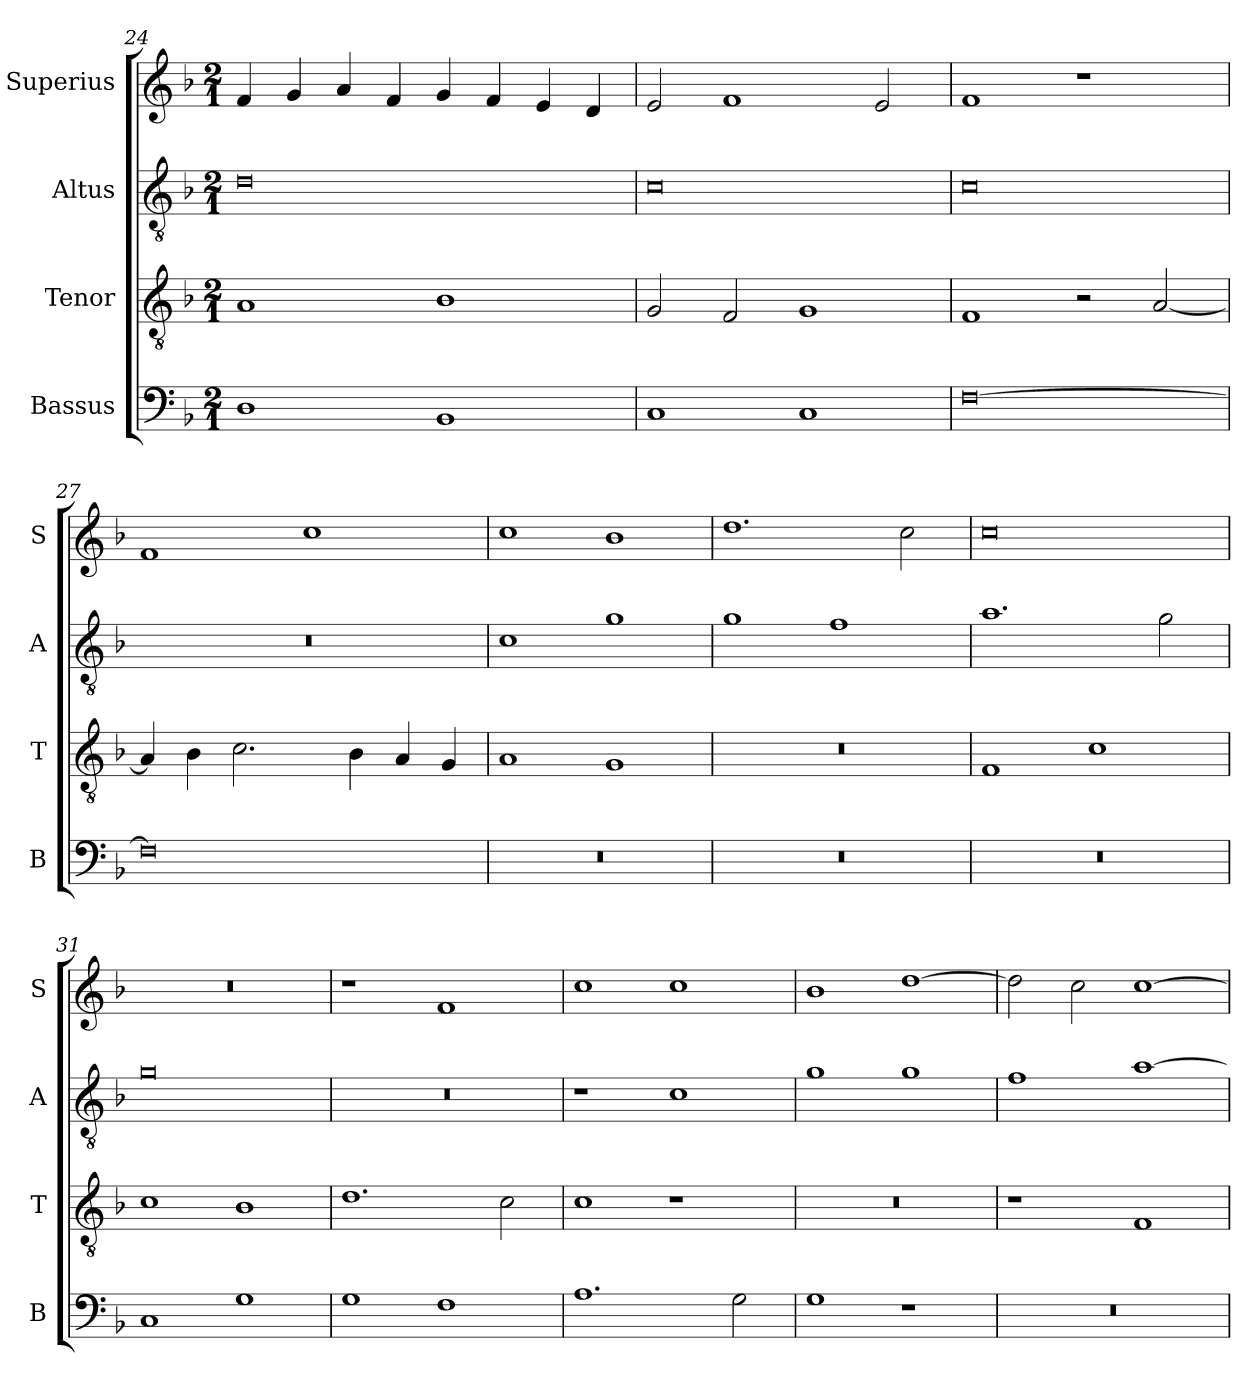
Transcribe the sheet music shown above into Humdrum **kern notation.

**kern	**kern	**kern	**kern
*part4	*part3	*part2	*part1
*staff4	*staff3	*staff2	*staff1
*I"Bassus	*I"Tenor	*I"Altus	*I"Superius
*I'B	*I'T	*I'A	*I'S
*clefF4	*clefGv2	*clefGv2	*clefG2
*k[b-]	*k[b-]	*k[b-]	*k[b-]
*F:	*F:	*F:	*F:
*M2/1	*M2/1	*M2/1	*M2/1
=24	=24	=24	=24
1D	1A	0d	4f
.	.	.	4g
.	.	.	4a
.	.	.	4f
1BB-	1B-	.	4g
.	.	.	4f
.	.	.	4e
.	.	.	4d
=25	=25	=25	=25
1C	2G	0c	2e
.	2F	.	1f
1C	1G	.	.
.	.	.	2e
=26	=26	=26	=26
[0F	1F	0c	1f
.	2r	.	1r
.	[2A	.	.
=27	=27	=27	=27
0F]	4A]	0r	1f
.	4B-	.	.
.	2.c	.	.
.	.	.	1cc
.	4B-	.	.
.	4A	.	.
.	4G	.	.
=28	=28	=28	=28
0r	1A	1c	1cc
.	1G	1g	1b-
=29	=29	=29	=29
0r	0r	1g	1.dd
.	.	1f	.
.	.	.	2cc
=30	=30	=30	=30
0r	1F	1.a	0cc
.	1c	.	.
.	.	2g	.
=31	=31	=31	=31
1C	1c	0g	0r
1G	1B-	.	.
=32	=32	=32	=32
1G	1.d	0r	1r
1F	.	.	1f
.	2c	.	.
=33	=33	=33	=33
1.A	1c	1r	1cc
.	1r	1c	1cc
2G	.	.	.
=34	=34	=34	=34
1G	0r	1g	1b-
1r	.	1g	[1dd
=35	=35	=35	=35
0r	1r	1f	2dd]
.	.	.	2cc
.	1F	[1a	[1cc
=	=	=	=
*-	*-	*-	*-
